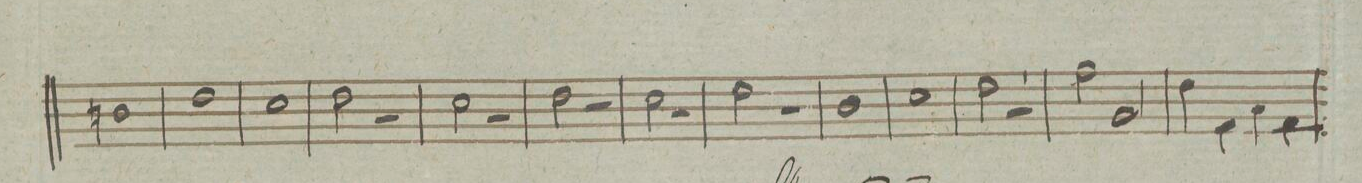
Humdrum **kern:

**kern	**dynam
*I"Trąmbone Tenore Secundo.	*
*clefC4	*
*k[]	*
*met(c)	*
*M4/4	*
1An	.
=150	=150
1c	.
=151	=151
1B	.
=152	=152
2c\	.
2r	.
=153	=153
2B\	.
2r	.
=154	=154
2c\	.
2r	.
=155	=155
2B\	.
2r	.
=156	=156
2c\	.
2r	.
=157	=157
1A	.
=158	=158
1B	.
=159	=159
2c\	.
2r	.
=160	=160
2e\	.
2G/	.
=161	=161
4c\	.
4E\	.
4G\	.
4E\	.
=162	=162
*-	*-
